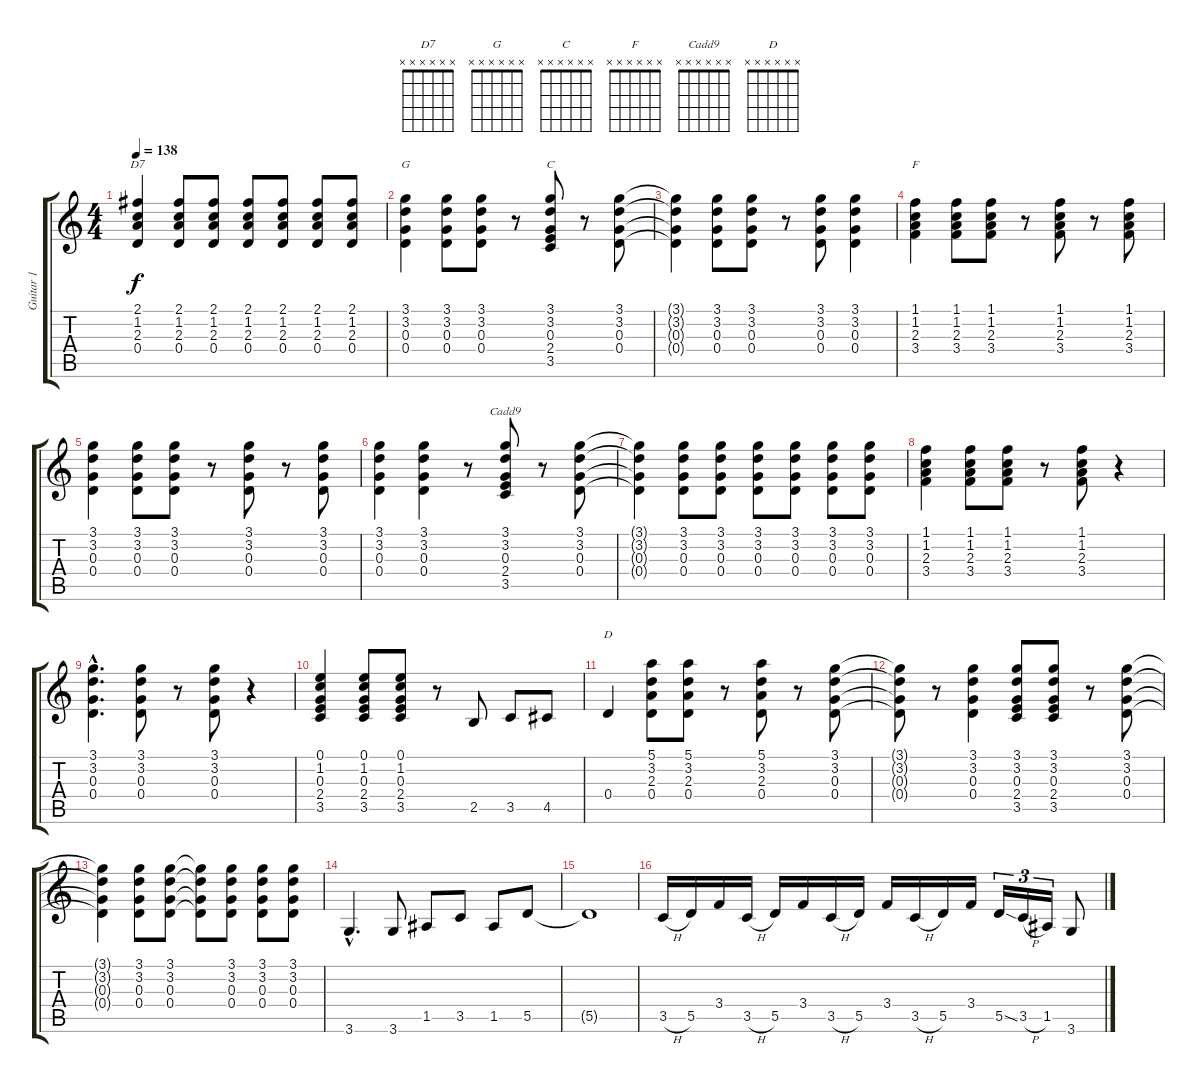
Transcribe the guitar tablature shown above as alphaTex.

\track ("Guitar 1" "Guitar 1") {instrument electricguitarclean}
\staff {score tabs}
\tuning (E4 B3 G3 D3 A2 E2) {hide}
\chord ("D7" x x x x x x)
\chord ("G" x x x x x x)
\chord ("C" x x x x x x)
\chord ("F" x x x x x x)
\chord ("Cadd9" x x x x x x)
\chord ("D" x x x x x x)
\ts (4 4)
\tempo 138
\clef g2
\ks c
(2.1 1.2 2.3 0.4).4{ch "D7" dy f} (2.1 1.2 2.3 0.4).8 (2.1 1.2 2.3 0.4).8 (2.1 1.2 2.3 0.4).8 (2.1 1.2 2.3 0.4).8 (2.1 1.2 2.3 0.4).8 (2.1 1.2 2.3 0.4).8 |
(3.1 3.2 0.3 0.4).4{ch "G"} (3.1 3.2 0.3 0.4).8 (3.1 3.2 0.3 0.4).8 r.8 (3.1 3.2 0.3 2.4 3.5).8{ch "C"} r.8 (3.1 3.2 0.3 0.4).8 |
(3.1{t} 3.2{t} 0.3{t} 0.4{t}).4 (3.1 3.2 0.3 0.4).8 (3.1 3.2 0.3 0.4).8 r.8 (3.1 3.2 0.3 0.4).8 (3.1 3.2 0.3 0.4).4 |
(1.1 1.2 2.3 3.4).4{ch "F"} (1.1 1.2 2.3 3.4).8 (1.1 1.2 2.3 3.4).8 r.8 (1.1 1.2 2.3 3.4).8 r.8 (1.1 1.2 2.3 3.4).8 |
(3.1 3.2 0.3 0.4).4 (3.1 3.2 0.3 0.4).8 (3.1 3.2 0.3 0.4).8 r.8 (3.1 3.2 0.3 0.4).8 r.8 (3.1 3.2 0.3 0.4).8 |
(3.1 3.2 0.3 0.4).4 (3.1 3.2 0.3 0.4).4 r.8 (3.1 3.2 0.3 2.4 3.5).8{ch "Cadd9"} r.8 (3.1 3.2 0.3 0.4).8 |
(3.1{t} 3.2{t} 0.3{t} 0.4{t}).4 (3.1 3.2 0.3 0.4).8 (3.1 3.2 0.3 0.4).8 (3.1 3.2 0.3 0.4).8 (3.1 3.2 0.3 0.4).8 (3.1 3.2 0.3 0.4).8 (3.1 3.2 0.3 0.4).8 |
(1.1 1.2 2.3 3.4).4 (1.1 1.2 2.3 3.4).8 (1.1 1.2 2.3 3.4).8 r.8 (1.1 1.2 2.3 3.4).8 r.4 |
(3.1{hac} 3.2{hac} 0.3{hac} 0.4{hac}).4{d} (3.1 3.2 0.3 0.4).8 r.8 (3.1 3.2 0.3 0.4).8 r.4 |
(0.1 1.2 0.3 2.4 3.5).4 (0.1 1.2 0.3 2.4 3.5).8 (0.1 1.2 0.3 2.4 3.5).8 r.8 2.5.8 3.5.8 4.5.8 |
0.4.4{ch "D"} (5.1 3.2 2.3 0.4).8 (5.1 3.2 2.3 0.4).8 r.8 (5.1 3.2 2.3 0.4).8 r.8 (3.1 3.2 0.3 0.4).8 |
(3.1{t} 3.2{t} 0.3{t} 0.4{t}).8 r.8 (3.1 3.2 0.3 0.4).4 (3.1 3.2 0.3 2.4 3.5).8 (3.1 3.2 0.3 2.4 3.5).8 r.8 (3.1 3.2 0.3 0.4).8 |
(3.1{t} 3.2{t} 0.3{t} 0.4{t}).4 (3.1 3.2 0.3 0.4).8 (3.1 3.2 0.3 0.4).8 (3.1{t} 3.2{t} 0.3{t} 0.4{t}).8 (3.1 3.2 0.3 0.4).8 (3.1 3.2 0.3 0.4).8 (3.1 3.2 0.3 0.4).8 |
3.6{hac}.4{d} 3.6.8 1.5.8 3.5.8 1.5.8 5.5.8 |
5.5{t}.1 |
3.5{h}.16 5.5.16 3.4.16 3.5{h}.16 5.5.16 3.4.16 3.5{h}.16 5.5.16 3.4.16 3.5{h}.16 5.5.16 3.4.16 5.5{ss}.16{tu (3 2)} 3.5{h}.16{tu (3 2)} 1.5.16{tu (3 2)} 3.6.8
